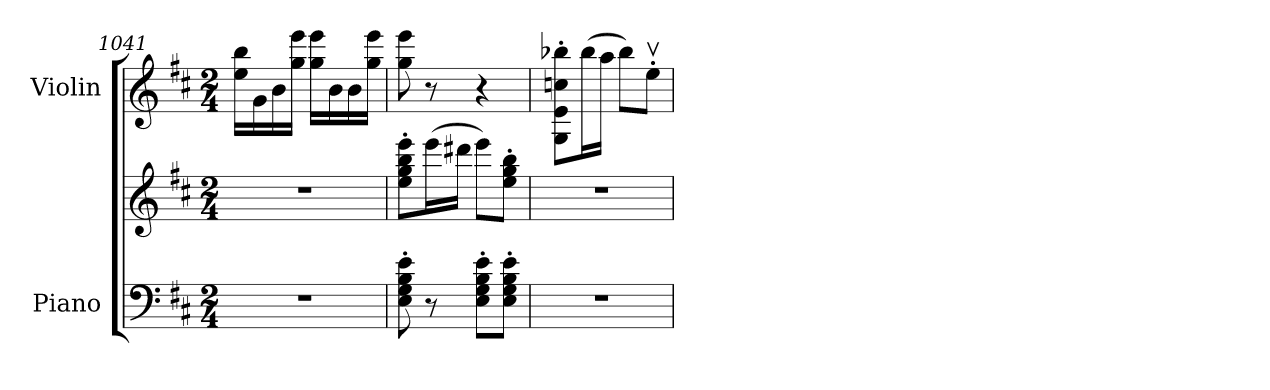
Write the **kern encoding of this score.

**kern	**kern	**kern
*part2	*part2	*part1
*staff3	*staff2	*staff1
*I"Piano	*	*I"Violin
*I'Pno.	*	*I'Vln.
*clefF4	*clefG2	*clefG2
*k[f#c#]	*k[f#c#]	*k[f#c#]
*M2/4	*M2/4	*M2/4
=1041	=1041	=1041
2r	2r	16ee\ 16bb\LL
.	.	16g\
.	.	16b\
.	.	16gg\ 16eee\JJ
.	.	16gg\ 16eee\LL
.	.	16b\
.	.	16b\
.	.	16gg\ 16eee\JJ
=1042	=1042	=1042
8E\' 8G\' 8B\' 8e\'	8ee\' 8gg\' 8bb\' 8eee\'L	8gg\ 8eee\
8r	(16eee\L	8r
.	16ddd#X\JJ	.
8E\' 8G\' 8B\' 8e\'L	8eee\L)	4r
8E\' 8G\' 8B\' 8e\'J	8ee\' 8gg\' 8bb\'J	.
=1043	=1043	=1043
2r	2r	8G\' 8e\' 8ccn\' 8bb-X\'L
.	.	(16bb-\L
.	.	16aa\JJ
.	.	8bb-\L)
.	.	8eev'\J
=	=	=
*-	*-	*-
